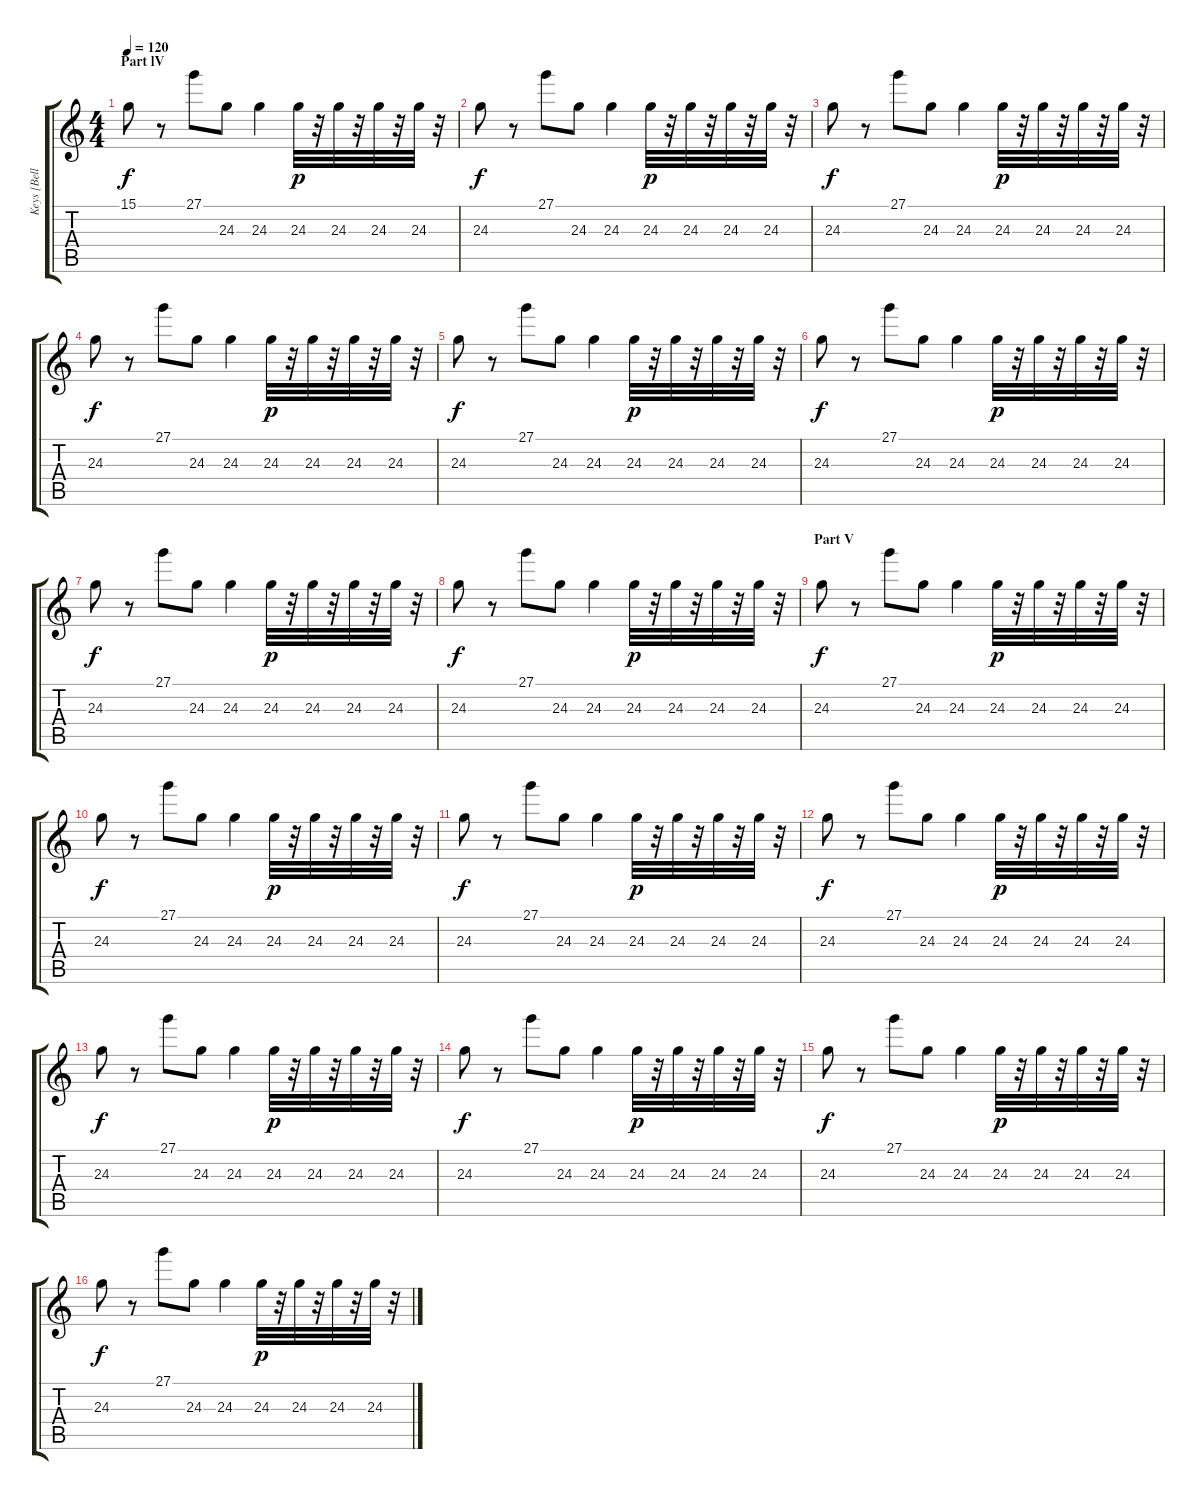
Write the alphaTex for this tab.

\track ("Keys [Bells]" "Keys [Bell") {instrument celesta}
\staff {score tabs}
\tuning (E4 B3 G3 D3 A2 E2) {hide}
\ts (4 4)
\section ("" "Part lV")
\tempo 120
\clef g2
\ks c
15.1.8{dy f} r.8 27.1.8 24.3.8 24.3.4 24.3.32{dy p} r.32 24.3.32 r.32 24.3.32 r.32 24.3.32 r.32 |
24.3.8{dy f} r.8 27.1.8 24.3.8 24.3.4 24.3.32{dy p} r.32 24.3.32 r.32 24.3.32 r.32 24.3.32 r.32 |
24.3.8{dy f} r.8 27.1.8 24.3.8 24.3.4 24.3.32{dy p} r.32 24.3.32 r.32 24.3.32 r.32 24.3.32 r.32 |
24.3.8{dy f} r.8 27.1.8 24.3.8 24.3.4 24.3.32{dy p} r.32 24.3.32 r.32 24.3.32 r.32 24.3.32 r.32 |
24.3.8{dy f} r.8 27.1.8 24.3.8 24.3.4 24.3.32{dy p} r.32 24.3.32 r.32 24.3.32 r.32 24.3.32 r.32 |
24.3.8{dy f} r.8 27.1.8 24.3.8 24.3.4 24.3.32{dy p} r.32 24.3.32 r.32 24.3.32 r.32 24.3.32 r.32 |
24.3.8{dy f} r.8 27.1.8 24.3.8 24.3.4 24.3.32{dy p} r.32 24.3.32 r.32 24.3.32 r.32 24.3.32 r.32 |
24.3.8{dy f} r.8 27.1.8 24.3.8 24.3.4 24.3.32{dy p} r.32 24.3.32 r.32 24.3.32 r.32 24.3.32 r.32 |
\section ("" "Part V")
24.3.8{dy f} r.8 27.1.8 24.3.8 24.3.4 24.3.32{dy p} r.32 24.3.32 r.32 24.3.32 r.32 24.3.32 r.32 |
24.3.8{dy f} r.8 27.1.8 24.3.8 24.3.4 24.3.32{dy p} r.32 24.3.32 r.32 24.3.32 r.32 24.3.32 r.32 |
24.3.8{dy f} r.8 27.1.8 24.3.8 24.3.4 24.3.32{dy p} r.32 24.3.32 r.32 24.3.32 r.32 24.3.32 r.32 |
24.3.8{dy f} r.8 27.1.8 24.3.8 24.3.4 24.3.32{dy p} r.32 24.3.32 r.32 24.3.32 r.32 24.3.32 r.32 |
24.3.8{dy f} r.8 27.1.8 24.3.8 24.3.4 24.3.32{dy p} r.32 24.3.32 r.32 24.3.32 r.32 24.3.32 r.32 |
24.3.8{dy f} r.8 27.1.8 24.3.8 24.3.4 24.3.32{dy p} r.32 24.3.32 r.32 24.3.32 r.32 24.3.32 r.32 |
24.3.8{dy f} r.8 27.1.8 24.3.8 24.3.4 24.3.32{dy p} r.32 24.3.32 r.32 24.3.32 r.32 24.3.32 r.32 |
24.3.8{dy f} r.8 27.1.8 24.3.8 24.3.4 24.3.32{dy p} r.32 24.3.32 r.32 24.3.32 r.32 24.3.32 r.32
